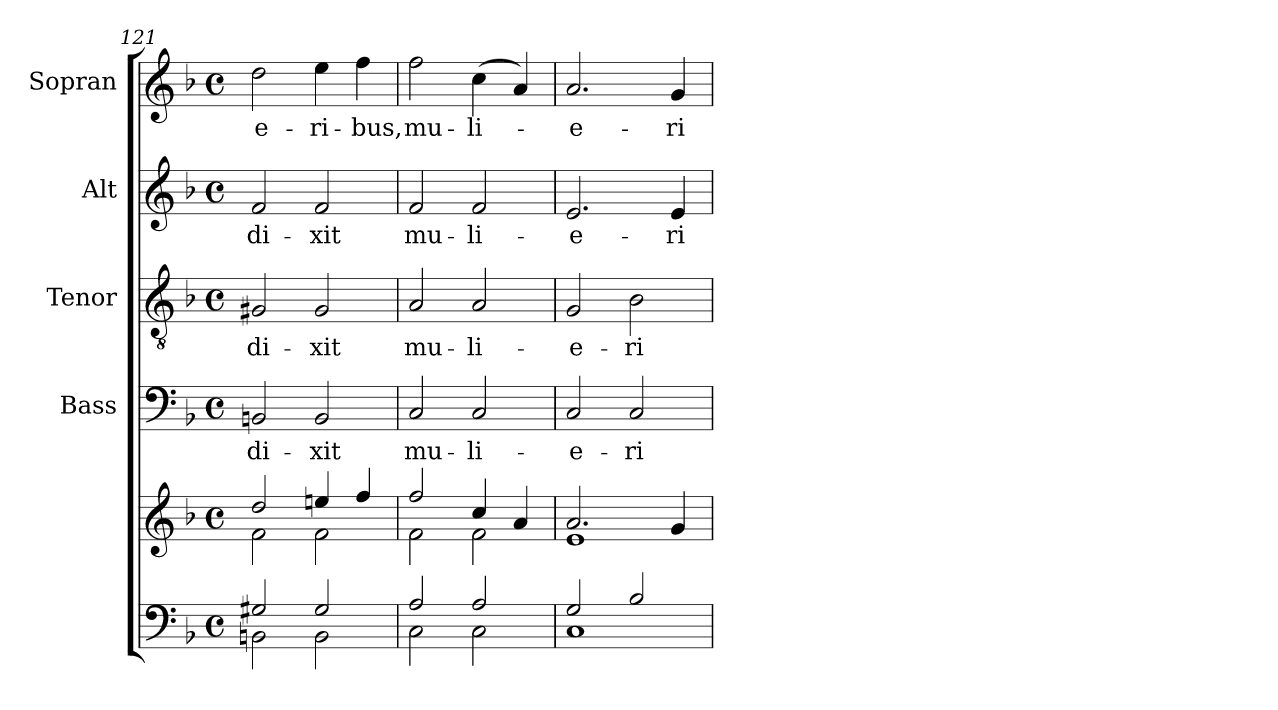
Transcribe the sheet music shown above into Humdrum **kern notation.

**kern	**kern	**kern	**text	**kern	**text	**kern	**text	**kern	**text
*part5	*part5	*part4	*part4	*part3	*part3	*part2	*part2	*part1	*part1
*staff6	*staff5	*staff4	*staff4	*staff3	*staff3	*staff2	*staff2	*staff1	*staff1
*	*	*I"Bass	*	*I"Tenor	*	*I"Alt	*	*I"Sopran	*
*	*	*I'B.	*	*I'T.	*	*I'A.	*	*I'S.	*
*clefF4	*clefG2	*clefF4	*	*clefGv2	*	*clefG2	*	*clefG2	*
*k[b-]	*k[b-]	*k[b-]	*	*k[b-]	*	*k[b-]	*	*k[b-]	*
*F:	*F:	*F:	*	*F:	*	*F:	*	*F:	*
*M4/4	*M4/4	*M4/4	*	*M4/4	*	*M4/4	*	*M4/4	*
*met(c)	*met(c)	*met(c)	*	*met(c)	*	*met(c)	*	*met(c)	*
=121	=121	=121	=121	=121	=121	=121	=121	=121	=121
*^	*^	*	*	*	*	*	*	*	*
!	!	!	!	!	!LO:LY:b	!	!LO:LY:b	!	!LO:LY:b	!	!LO:LY:b
2G#X/	2BBn\	2dd/	2f\	2BBn/	di-	2G#X/	di-	2f/	di-	2dd\	-e-
!	!	!	!	!	!LO:LY:b	!	!LO:LY:b	!	!LO:LY:b	!	!LO:LY:b
2G#/	2BB\	4een/	2f\	2BB/	-xit	2G#/	-xit	2f/	-xit	4ee\	-ri-
!	!	!	!	!	!	!	!	!	!	!	!LO:LY:b
.	.	4ff/	.	.	.	.	.	.	.	4ff\	-bus,
=122	=122	=122	=122	=122	=122	=122	=122	=122	=122	=122	=122
!	!	!	!	!	!LO:LY:b	!	!LO:LY:b	!	!LO:LY:b	!	!LO:LY:b
2A/	2C\	2ff/	2f\	2C/	mu-	2A/	mu-	2f/	mu-	2ff\	mu-
!	!	!	!	!	!LO:LY:b	!	!LO:LY:b	!	!LO:LY:b	!	!LO:LY:b
2A/	2C\	4cc/	2f\	2C/	-li-	2A/	-li-	2f/	-li-	(>4cc\	-li-
.	.	4a/	.	.	.	.	.	.	.	4a/)	.
=123	=123	=123	=123	=123	=123	=123	=123	=123	=123	=123	=123
!	!	!	!	!	!LO:LY:b	!	!LO:LY:b	!	!LO:LY:b	!	!LO:LY:b
2G/	1C	2.a/	1e	2C/	-e-	2G/	-e-	2.e/	-e-	2.a/	-e-
!	!	!	!	!	!LO:LY:b	!	!LO:LY:b	!	!	!	!
2B-/	.	.	.	2C/	-ri-	2B-\	-ri-	.	.	.	.
!	!	!	!	!	!	!	!	!	!LO:LY:b	!	!LO:LY:b
.	.	4g/	.	.	.	.	.	4e/	-ri-	4g/	-ri-
*v	*v	*	*	*	*	*	*	*	*	*	*
*	*v	*v	*	*	*	*	*	*	*	*
=	=	=	=	=	=	=	=	=	=
*-	*-	*-	*-	*-	*-	*-	*-	*-	*-
